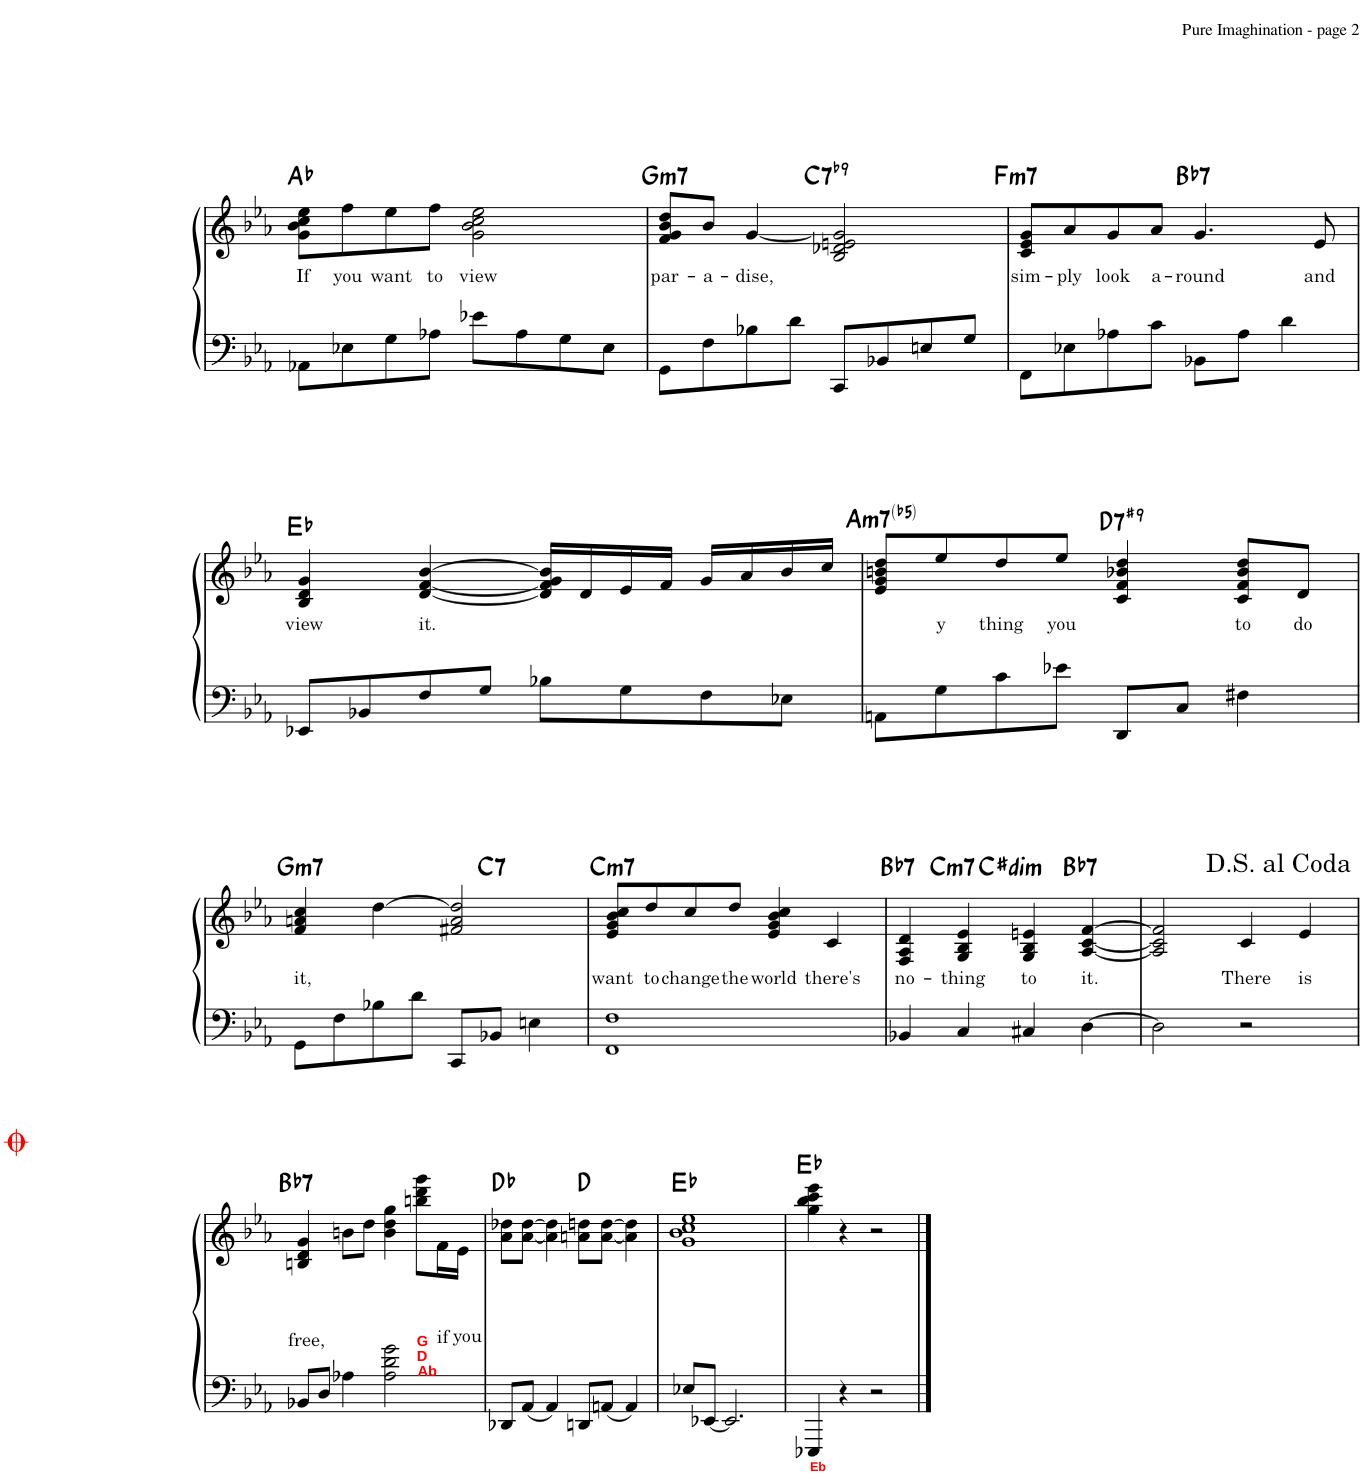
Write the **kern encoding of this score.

**kern	**kern	**text	**text	**text	**harte
*part1	*part1	*part1	*part1	*part1	*part1
*staff2	*staff1	*staff1	*staff1	*staff1	*
*I"P1	*	*	*	*	*
!!LO:PB:g=z
*clefF4	*clefG2	*	*	*	*
*k[b-e-a-]	*k[b-e-a-]	*	*	*	*
*M4/4	*M4/4	*	*	*	*
=11	=11	=11	=11	=11	=11
!	!	!LO:LY:b	!	!	!
8AA-X\L	8g\ 8b-\ 8cc\ 8ee-\L	If	.	.	Ab:maj
!	!	!LO:LY:b	!	!	!
8E-X\	8ff\	you	.	.	.
!	!	!LO:LY:b	!	!	!
8G\	8ee-\	want	.	.	.
!	!	!LO:LY:b	!	!	!
8A-X\J	8ff\J	to	.	.	.
!	!	!LO:LY:b	!	!	!
8e-X\L	2g\ 2b-\ 2cc\ 2ee-\	view	.	.	.
8A-\	.	.	.	.	.
8G\	.	.	.	.	.
8E-\J	.	.	.	.	.
=12	=12	=12	=12	=12	=12
!	!	!LO:LY:b	!	!	!LO:H:kt=m7
8GG\L	8f/ 8g/ 8b-/ 8dd/L	par-	.	.	G:min7
!	!	!LO:LY:b	!	!	!
8F\	8b-/J	-a-	.	.	.
!	!	!LO:LY:b	!	!	!
8B-X\	[4g/	-dise,	.	.	.
8d\J	.	.	.	.	.
!	!	!	!	!	!LO:H:kt=7
8CC/L	2B-/ 2d-X/ 2en/ 2g/]	.	.	.	C:7(b9)
8BB-X/	.	.	.	.	.
8En/	.	.	.	.	.
8G/J	.	.	.	.	.
=13	=13	=13	=13	=13	=13
!	!	!LO:LY:b	!	!	!LO:H:kt=m7
8FF\L	8c/ 8e-/ 8g/L	sim-	.	.	F:min7
!	!	!LO:LY:b	!	!	!
8E-X\	8a-/	-ply	.	.	.
!	!	!LO:LY:b	!	!	!
8A-X\	8g/	look	.	.	.
!	!	!LO:LY:b	!	!	!
8c\J	8a-/J	a-	.	.	.
!	!	!LO:LY:b	!	!	!LO:H:kt=7
8BB-X\L	4.g/	-round	.	.	Bb:7
8A-\J	.	.	.	.	.
4d\	.	.	.	.	.
!	!	!LO:LY:b	!	!	!
.	8e-/	and	.	.	.
!!LO:LB:g=z
=14	=14	=14	=14	=14	=14
!	!	!LO:LY:b	!	!	!
8EE-X/L	4B-/ 4d/ 4g/	view	.	.	Eb:maj
8BB-X/	.	.	.	.	.
!	!	!LO:LY:b	!	!	!
8F/	[4d/ [4f/ [4b-/	it.	.	.	.
8G/J	.	.	.	.	.
8B-X\L	16d/] 16f/] 16g/ 16b-/]LL	.	.	.	.
.	16d/	.	.	.	.
8G\	16e-/	.	.	.	.
.	16f/JJ	.	.	.	.
8F\	16g/LL	.	.	.	.
.	16a-/	.	.	.	.
8E-X\J	16b-/	.	.	.	.
.	16cc/JJ	.	.	.	.
=15	=15	=15	=15	=15	=15
!	!	!	!	!	!LO:H:kt=m7(b5)
8AAn\L	8e-/ 8g/ 8bn/ 8dd/L	.	.	.	A:hdim7
!	!	!LO:LY:b	!	!	!
8G\	8ee-/	-y	.	.	.
!	!	!LO:LY:b	!	!	!
8c\	8dd/	thing	.	.	.
!	!	!LO:LY:b	!	!	!
8e-X\J	8ee-/J	you	.	.	.
!	!	!	!	!	!LO:H:kt=7
8DD/L	4c/ 4f/ 4b-X/ 4dd/	.	.	.	D:7(#9)
8C/J	.	.	.	.	.
!	!	!LO:LY:b	!	!	!
4F#X\	8c/ 8f/ 8b-/ 8dd/L	to	.	.	.
!	!	!LO:LY:b	!	!	!
.	8d/J	do	.	.	.
!!LO:LB:g=z
=16	=16	=16	=16	=16	=16
!	!	!LO:LY:b	!	!	!LO:H:kt=m7
8GG\L	4f/ 4an/ 4cc/	it,	.	.	G:min7
8F\	.	.	.	.	.
8B-X\	[4dd\	.	.	.	.
8d\J	.	.	.	.	.
8CC/L	2f#X/ 2a/ 2dd/]	.	.	.	.
8BB-X/J	.	.	.	.	.
4En\	.	.	.	.	.
16ryy	16ryy	.	.	.	.
=17	=17	=17	=17	=17	=17
!	!	!LO:LY:b	!	!	!LO:H:kt=m7
1FF 1F	8e-/ 8g/ 8b-/ 8cc/L	want	.	.	C:min7
!	!	!LO:LY:b	!	!	!
.	8dd/	to	.	.	.
!	!	!LO:LY:b	!	!	!
.	8cc/	change	.	.	.
!	!	!LO:LY:b	!	!	!
.	8dd/J	the	.	.	.
!	!	!LO:LY:b	!	!	!
.	4e-/ 4g/ 4b-/ 4cc/	world	.	.	.
!	!	!LO:LY:b	!	!	!
.	4c/	there's	.	.	.
=18	=18	=18	=18	=18	=18
!	!	!LO:LY:b	!	!	!LO:H:kt=7
4BB-X/	4F/ 4A-/ 4d/	no-	.	.	Bb:7
!	!	!LO:LY:b	!	!	!LO:H:kt=m7
4C/	4G/ 4B-/ 4e-/	-thing	.	.	C:min7
!	!	!LO:LY:b	!	!	!LO:H:kt=dim
4C#X/	4G/ 4B-/ 4en/	to	.	.	C#:dim
!	!	!LO:LY:b	!	!	!LO:H:kt=7
[4D\	[4A-/ [4c/ [4f/	it.	.	.	Bb:7
=19	=19	=19	=19	=19	=19
2D\]	2A-/] 2c/] 2f/]	.	.	.	.
!	!	!LO:LY:b	!	!	!
2r	4c/	There	.	.	.
!	!	!LO:LY:b	!	!	!
.	4e-/	is	.	.	.
!!LO:LB:g=z
=20	=20	=20	=20	=20	=20
!	!	!	!	!LO:LY:b	!LO:H:kt=7
8BB-X/L	4Bn/ 4d/ 4g/	.	.	free,	Bb:7
8D/J	.	.	.	.	.
4A-X\	8bn\L	.	.	.	.
.	8dd\J	.	.	.	.
!LO:TX:a:B:color=#FF0000:t=Ab	!	!	!	!	!
!LO:TX:a:B:color=#FF0000:t=D	!	!	!	!	!
!LO:TX:a:B:color=#FF0000:t=G	!	!	!	!	!
2A-\ 2d\ 2g\	4b\ 4dd\ 4gg\	.	.	.	.
.	8bbn\ 8ddd\ 8ggg\L	.	.	.	.
!	!	!	!	!LO:LY:b	!
.	16f\L	.	.	-if	.
!	!	!	!	!LO:LY:b	!
.	16e-\JJ	.	.	-you	.
=21	=21	=21	=21	=21	=21
8DD-X/L	8a-\ 8dd-X\L	.	.	.	Db:maj
8AA-/J	[8a-\ [8dd-\J	.	.	.	.
4AA-/	4a-\] 4dd-\]	.	.	.	.
8DDn/L	8an\ 8ddn\L	.	.	.	D:maj
8AAn/J	[8a\ [8dd\J	.	.	.	.
4AA/	4a\] 4dd\]	.	.	.	.
=22	=22	=22	=22	=22	=22
8E-X/L	1g 1b- 1cc 1ee-	.	.	.	Eb:maj
[8EE-X/J	.	.	.	.	.
2.EE-/]	.	.	.	.	.
=23	=23	=23	=23	=23	=23
4EEE-X/	4gg\ 4bb-\ 4ccc\ 4eee-\	.	.	.	Eb:maj
!LO:TX:b:B:color=#FF0000:t=Eb	!	!	!	!	!
4r	4r	.	.	.	.
2r	2r	.	.	.	.
==	==	==	==	==	==
*-	*-	*-	*-	*-	*-
